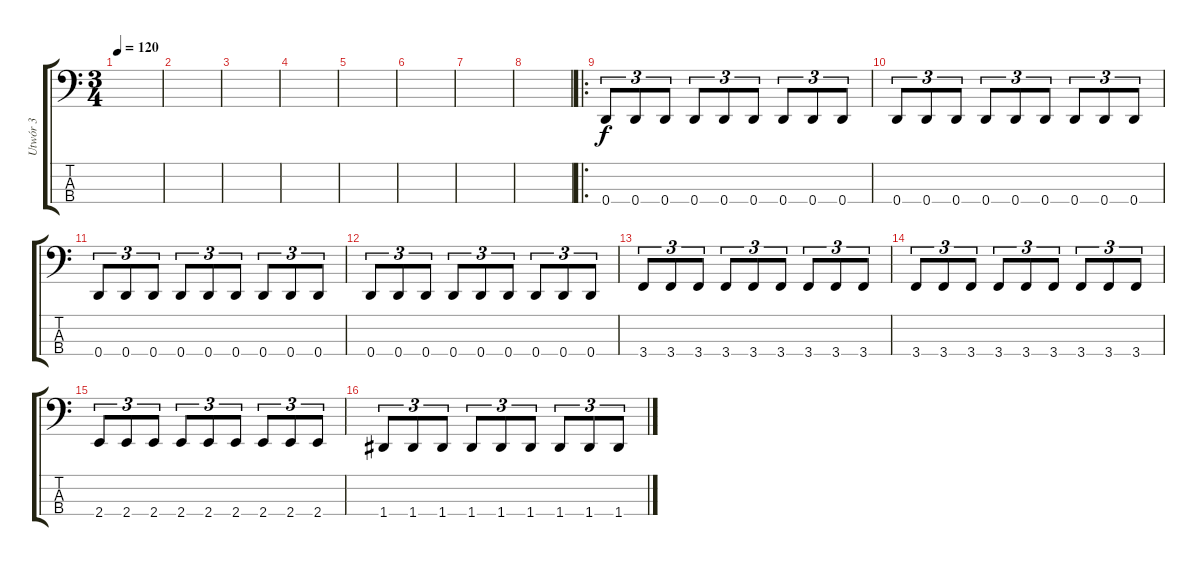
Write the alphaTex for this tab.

\track ("Utwór 3" "Utwór 3") {instrument electricbassfinger}
\staff {score tabs}
\tuning (F2 C2 G1 D1) {hide}
\ts (3 4)
\tempo 120
\clef f4
\ks c
|
|
|
|
|
|
|
|
\ro
0.4.8{tu (3 2)} 0.4.8{tu (3 2)} 0.4.8{tu (3 2)} 0.4.8{tu (3 2)} 0.4.8{tu (3 2)} 0.4.8{tu (3 2)} 0.4.8{tu (3 2)} 0.4.8{tu (3 2)} 0.4.8{tu (3 2)} |
0.4.8{tu (3 2)} 0.4.8{tu (3 2)} 0.4.8{tu (3 2)} 0.4.8{tu (3 2)} 0.4.8{tu (3 2)} 0.4.8{tu (3 2)} 0.4.8{tu (3 2)} 0.4.8{tu (3 2)} 0.4.8{tu (3 2)} |
0.4.8{tu (3 2)} 0.4.8{tu (3 2)} 0.4.8{tu (3 2)} 0.4.8{tu (3 2)} 0.4.8{tu (3 2)} 0.4.8{tu (3 2)} 0.4.8{tu (3 2)} 0.4.8{tu (3 2)} 0.4.8{tu (3 2)} |
0.4.8{tu (3 2)} 0.4.8{tu (3 2)} 0.4.8{tu (3 2)} 0.4.8{tu (3 2)} 0.4.8{tu (3 2)} 0.4.8{tu (3 2)} 0.4.8{tu (3 2)} 0.4.8{tu (3 2)} 0.4.8{tu (3 2)} |
3.4.8{tu (3 2)} 3.4.8{tu (3 2)} 3.4.8{tu (3 2)} 3.4.8{tu (3 2)} 3.4.8{tu (3 2)} 3.4.8{tu (3 2)} 3.4.8{tu (3 2)} 3.4.8{tu (3 2)} 3.4.8{tu (3 2)} |
3.4.8{tu (3 2)} 3.4.8{tu (3 2)} 3.4.8{tu (3 2)} 3.4.8{tu (3 2)} 3.4.8{tu (3 2)} 3.4.8{tu (3 2)} 3.4.8{tu (3 2)} 3.4.8{tu (3 2)} 3.4.8{tu (3 2)} |
2.4.8{tu (3 2)} 2.4.8{tu (3 2)} 2.4.8{tu (3 2)} 2.4.8{tu (3 2)} 2.4.8{tu (3 2)} 2.4.8{tu (3 2)} 2.4.8{tu (3 2)} 2.4.8{tu (3 2)} 2.4.8{tu (3 2)} |
1.4.8{tu (3 2)} 1.4.8{tu (3 2)} 1.4.8{tu (3 2)} 1.4.8{tu (3 2)} 1.4.8{tu (3 2)} 1.4.8{tu (3 2)} 1.4.8{tu (3 2)} 1.4.8{tu (3 2)} 1.4.8{tu (3 2)}
